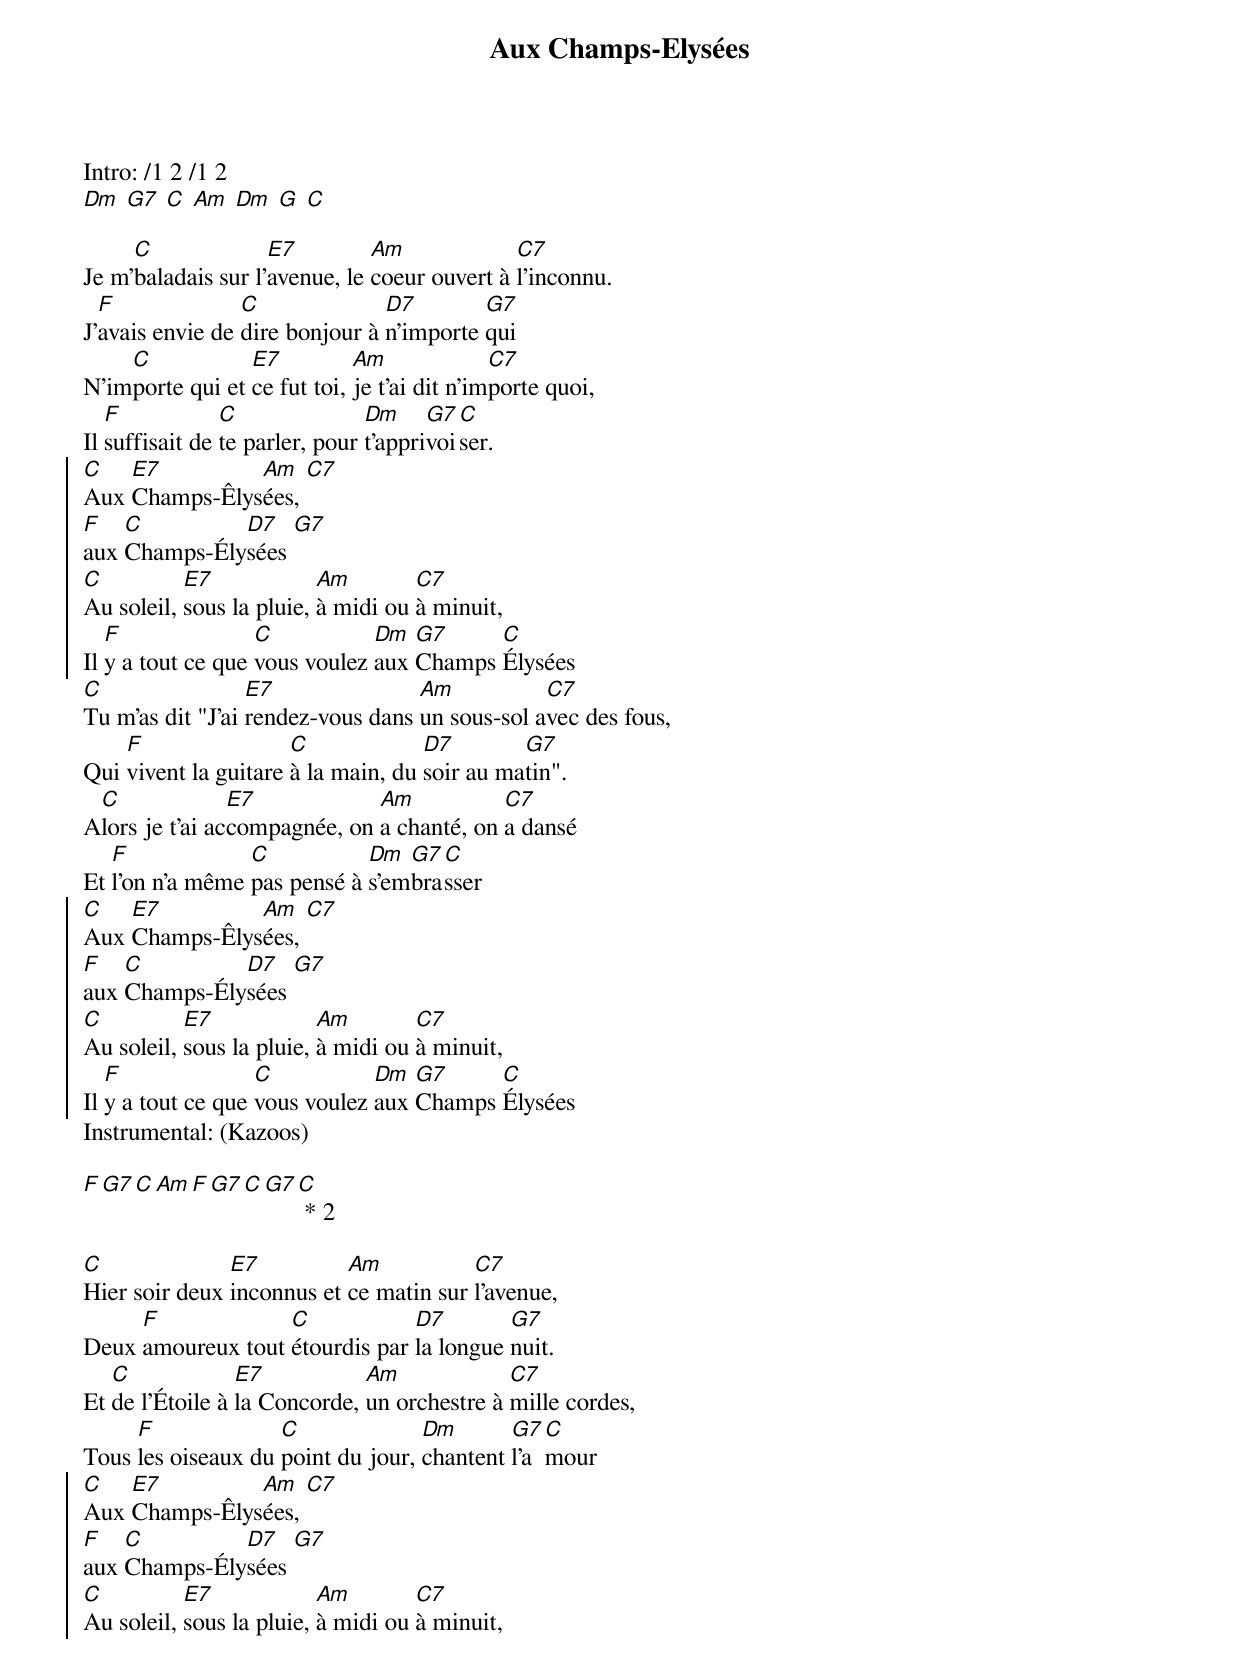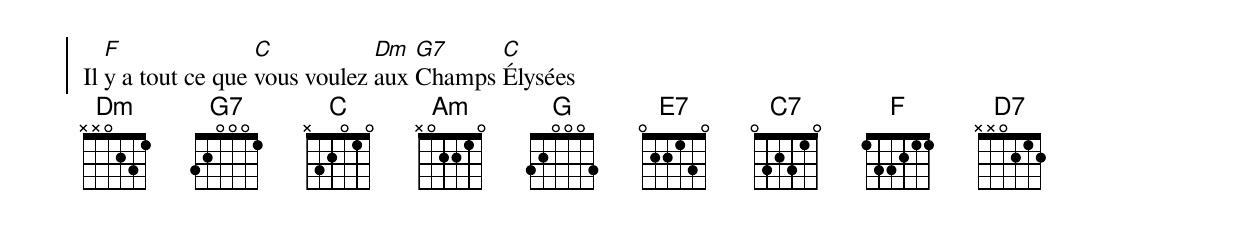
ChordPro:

{t:Aux Champs-Elysées}
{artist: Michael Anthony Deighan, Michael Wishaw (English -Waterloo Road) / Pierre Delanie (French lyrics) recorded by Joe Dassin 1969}

Intro: /1 2 /1 2
[Dm] [G7] [C] [Am] [Dm] [G] [C]

Je m'[C]baladais sur l'[E7]avenue, le [Am]coeur ouvert à [C7]l'inconnu.
J'[F]avais envie de [C]dire bonjour à [D7]n'importe [G7]qui
N'im[C]porte qui et [E7]ce fut toi, [Am]je t'ai dit n'im[C7]porte quoi,
Il [F]suffisait de [C]te parler, pour [Dm]t'appri[G7]voi[C]ser.
{soc}
[C]Aux [E7]Champs-Êlys[Am]ées, [C7]
[F]aux [C]Champs-Ély[D7]sées [G7]
[C]Au soleil, [E7]sous la pluie, [Am]à midi ou [C7]à minuit,
Il [F]y a tout ce que [C]vous voulez [Dm]aux [G7]Champs [C]Élysées
{eoc}
[C]Tu m'as dit "J'ai [E7]rendez-vous dans [Am]un sous-sol a[C7]vec des fous,
Qui [F]vivent la guitare [C]à la main, du [D7]soir au ma[G7]tin".
A[C]lors je t'ai ac[E7]compagnée, on [Am]a chanté, on [C7]a dansé
Et [F]l'on n'a même [C]pas pensé à [Dm]s'em[G7]bra[C]sser
{soc}
[C]Aux [E7]Champs-Êlys[Am]ées, [C7]
[F]aux [C]Champs-Ély[D7]sées [G7]
[C]Au soleil, [E7]sous la pluie, [Am]à midi ou [C7]à minuit,
Il [F]y a tout ce que [C]vous voulez [Dm]aux [G7]Champs [C]Élysées
{eoc}
Instrumental: (Kazoos)

[F][G7][C][Am][F][G7][C][G7][C] * 2

[C]Hier soir deux [E7]inconnus et [Am]ce matin sur [C7]l'avenue,
Deux [F]amoureux tout [C]étourdis par [D7]la longue [G7]nuit.
Et [C]de l'Étoile à [E7]la Concorde, [Am]un orchestre à [C7]mille cordes,
Tous [F]les oiseaux du [C]point du jour, [Dm]chantent [G7]l'a[C]mour
{soc}
[C]Aux [E7]Champs-Êlys[Am]ées, [C7]
[F]aux [C]Champs-Ély[D7]sées [G7]
[C]Au soleil, [E7]sous la pluie, [Am]à midi ou [C7]à minuit,
Il [F]y a tout ce que [C]vous voulez [Dm]aux [G7]Champs [C]Élysées
{eoc}
